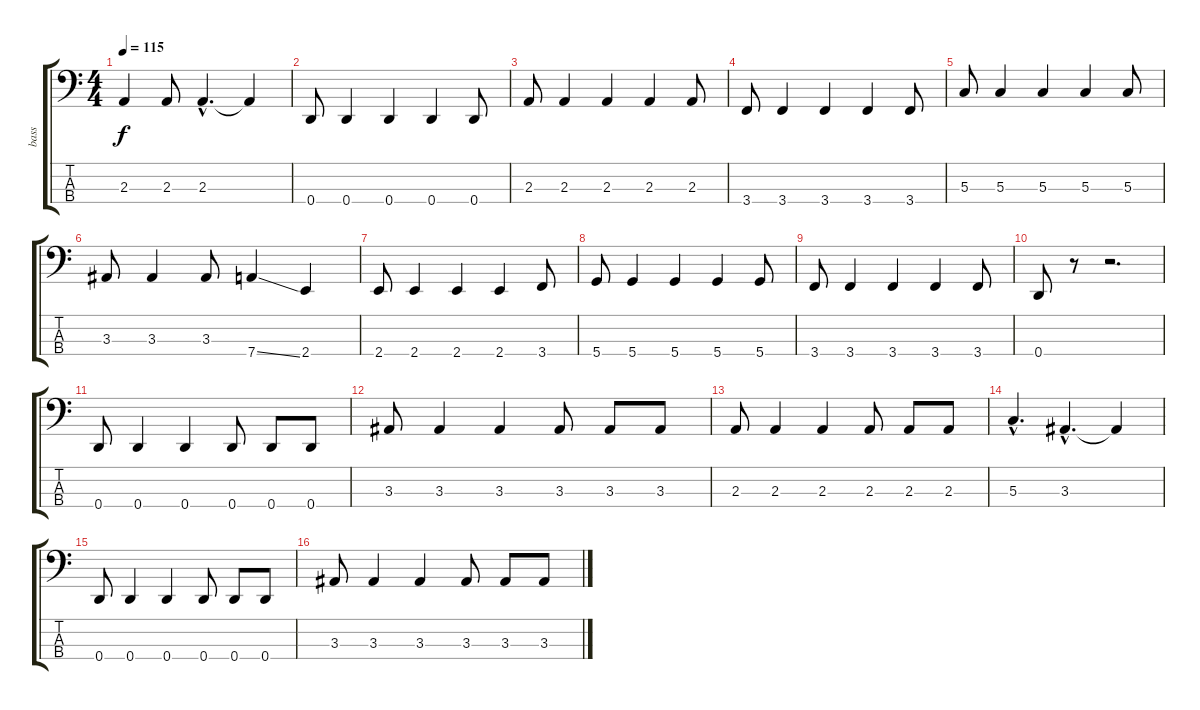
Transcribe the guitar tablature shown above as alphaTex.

\track ("bass" "bass") {instrument electricbasspick}
\staff {score tabs}
\tuning (F2 C2 G1 D1) {hide}
\ts (4 4)
\tempo 115
\clef f4
\ks c
2.3.4{dy f} 2.3.8 2.3{hac}.4{d} 2.3{t}.4 |
0.4.8 0.4.4 0.4.4 0.4.4 0.4.8 |
2.3.8 2.3.4 2.3.4 2.3.4 2.3.8 |
3.4.8 3.4.4 3.4.4 3.4.4 3.4.8 |
5.3.8 5.3.4 5.3.4 5.3.4 5.3.8 |
3.3.8 3.3.4 3.3.8 7.4{ss}.4 2.4.4 |
2.4.8 2.4.4 2.4.4 2.4.4 3.4.8 |
5.4.8 5.4.4 5.4.4 5.4.4 5.4.8 |
3.4.8 3.4.4 3.4.4 3.4.4 3.4.8 |
0.4.8 r.8 r.2{d} |
0.4.8 0.4.4 0.4.4 0.4.8 0.4.8 0.4.8 |
3.3.8 3.3.4 3.3.4 3.3.8 3.3.8 3.3.8 |
2.3.8 2.3.4 2.3.4 2.3.8 2.3.8 2.3.8 |
5.3{hac}.4{d} 3.3{hac}.4{d} 3.3{t}.4 |
0.4.8 0.4.4 0.4.4 0.4.8 0.4.8 0.4.8 |
3.3.8 3.3.4 3.3.4 3.3.8 3.3.8 3.3.8
